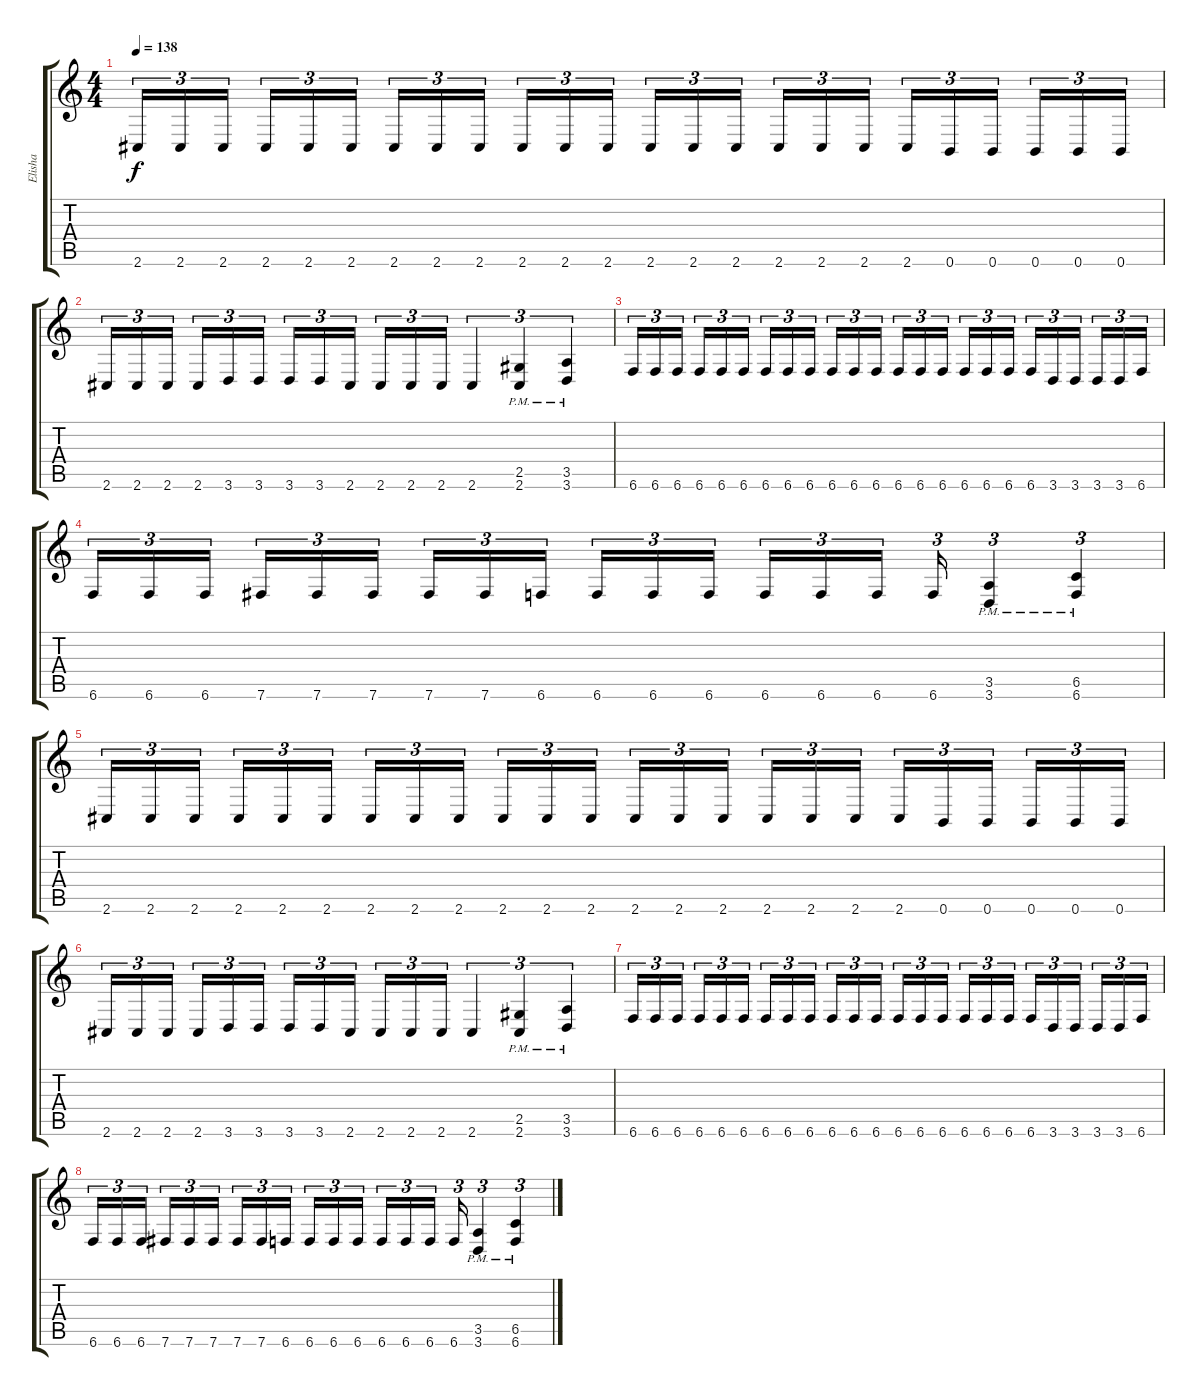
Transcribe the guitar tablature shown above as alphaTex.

\track ("Elisha" "Elisha") {instrument overdrivenguitar}
\staff {score tabs}
\tuning (Db4 Ab3 E3 B2 Gb2 B1) {hide}
\ts (4 4)
\tempo 138
\clef g2
\ks c
2.6.16{tu (3 2) dy f} 2.6.16{tu (3 2)} 2.6.16{tu (3 2) beam splitsecondary} 2.6.16{tu (3 2)} 2.6.16{tu (3 2)} 2.6.16{tu (3 2)} 2.6.16{tu (3 2)} 2.6.16{tu (3 2)} 2.6.16{tu (3 2) beam splitsecondary} 2.6.16{tu (3 2)} 2.6.16{tu (3 2)} 2.6.16{tu (3 2)} 2.6.16{tu (3 2)} 2.6.16{tu (3 2)} 2.6.16{tu (3 2) beam splitsecondary} 2.6.16{tu (3 2)} 2.6.16{tu (3 2)} 2.6.16{tu (3 2)} 2.6.16{tu (3 2)} 0.6.16{tu (3 2)} 0.6.16{tu (3 2) beam splitsecondary} 0.6.16{tu (3 2)} 0.6.16{tu (3 2)} 0.6.16{tu (3 2)} |
2.6.16{tu (3 2)} 2.6.16{tu (3 2)} 2.6.16{tu (3 2) beam splitsecondary} 2.6.16{tu (3 2)} 3.6.16{tu (3 2)} 3.6.16{tu (3 2)} 3.6.16{tu (3 2)} 3.6.16{tu (3 2)} 2.6.16{tu (3 2) beam splitsecondary} 2.6.16{tu (3 2)} 2.6.16{tu (3 2)} 2.6.16{tu (3 2)} 2.6.4{tu (3 2)} (2.5{pm} 2.6{pm}).4{tu (3 2)} (3.5{pm} 3.6{pm}).4{tu (3 2)} |
6.6.16{tu (3 2)} 6.6.16{tu (3 2)} 6.6.16{tu (3 2) beam splitsecondary} 6.6.16{tu (3 2)} 6.6.16{tu (3 2)} 6.6.16{tu (3 2)} 6.6.16{tu (3 2)} 6.6.16{tu (3 2)} 6.6.16{tu (3 2) beam splitsecondary} 6.6.16{tu (3 2)} 6.6.16{tu (3 2)} 6.6.16{tu (3 2)} 6.6.16{tu (3 2)} 6.6.16{tu (3 2)} 6.6.16{tu (3 2) beam splitsecondary} 6.6.16{tu (3 2)} 6.6.16{tu (3 2)} 6.6.16{tu (3 2)} 6.6.16{tu (3 2)} 3.6.16{tu (3 2)} 3.6.16{tu (3 2) beam splitsecondary} 3.6.16{tu (3 2)} 3.6.16{tu (3 2)} 6.6.16{tu (3 2)} |
6.6.16{tu (3 2)} 6.6.16{tu (3 2)} 6.6.16{tu (3 2) beam splitsecondary} 7.6.16{tu (3 2)} 7.6.16{tu (3 2)} 7.6.16{tu (3 2)} 7.6.16{tu (3 2)} 7.6.16{tu (3 2)} 6.6.16{tu (3 2) beam splitsecondary} 6.6.16{tu (3 2)} 6.6.16{tu (3 2)} 6.6.16{tu (3 2)} 6.6.16{tu (3 2)} 6.6.16{tu (3 2)} 6.6.16{tu (3 2) beam splitsecondary} 6.6.16{tu (3 2)} (3.5{pm} 3.6{pm}).4{tu (3 2)} (6.5{pm} 6.6{pm}).4{tu (3 2)} |
2.6.16{tu (3 2)} 2.6.16{tu (3 2)} 2.6.16{tu (3 2) beam splitsecondary} 2.6.16{tu (3 2)} 2.6.16{tu (3 2)} 2.6.16{tu (3 2)} 2.6.16{tu (3 2)} 2.6.16{tu (3 2)} 2.6.16{tu (3 2) beam splitsecondary} 2.6.16{tu (3 2)} 2.6.16{tu (3 2)} 2.6.16{tu (3 2)} 2.6.16{tu (3 2)} 2.6.16{tu (3 2)} 2.6.16{tu (3 2) beam splitsecondary} 2.6.16{tu (3 2)} 2.6.16{tu (3 2)} 2.6.16{tu (3 2)} 2.6.16{tu (3 2)} 0.6.16{tu (3 2)} 0.6.16{tu (3 2) beam splitsecondary} 0.6.16{tu (3 2)} 0.6.16{tu (3 2)} 0.6.16{tu (3 2)} |
2.6.16{tu (3 2)} 2.6.16{tu (3 2)} 2.6.16{tu (3 2) beam splitsecondary} 2.6.16{tu (3 2)} 3.6.16{tu (3 2)} 3.6.16{tu (3 2)} 3.6.16{tu (3 2)} 3.6.16{tu (3 2)} 2.6.16{tu (3 2) beam splitsecondary} 2.6.16{tu (3 2)} 2.6.16{tu (3 2)} 2.6.16{tu (3 2)} 2.6.4{tu (3 2)} (2.5{pm} 2.6{pm}).4{tu (3 2)} (3.5{pm} 3.6{pm}).4{tu (3 2)} |
6.6.16{tu (3 2)} 6.6.16{tu (3 2)} 6.6.16{tu (3 2) beam splitsecondary} 6.6.16{tu (3 2)} 6.6.16{tu (3 2)} 6.6.16{tu (3 2)} 6.6.16{tu (3 2)} 6.6.16{tu (3 2)} 6.6.16{tu (3 2) beam splitsecondary} 6.6.16{tu (3 2)} 6.6.16{tu (3 2)} 6.6.16{tu (3 2)} 6.6.16{tu (3 2)} 6.6.16{tu (3 2)} 6.6.16{tu (3 2) beam splitsecondary} 6.6.16{tu (3 2)} 6.6.16{tu (3 2)} 6.6.16{tu (3 2)} 6.6.16{tu (3 2)} 3.6.16{tu (3 2)} 3.6.16{tu (3 2) beam splitsecondary} 3.6.16{tu (3 2)} 3.6.16{tu (3 2)} 6.6.16{tu (3 2)} |
6.6.16{tu (3 2)} 6.6.16{tu (3 2)} 6.6.16{tu (3 2) beam splitsecondary} 7.6.16{tu (3 2)} 7.6.16{tu (3 2)} 7.6.16{tu (3 2)} 7.6.16{tu (3 2)} 7.6.16{tu (3 2)} 6.6.16{tu (3 2) beam splitsecondary} 6.6.16{tu (3 2)} 6.6.16{tu (3 2)} 6.6.16{tu (3 2)} 6.6.16{tu (3 2)} 6.6.16{tu (3 2)} 6.6.16{tu (3 2) beam splitsecondary} 6.6.16{tu (3 2)} (3.5{pm} 3.6{pm}).4{tu (3 2)} (6.5{pm} 6.6{pm}).4{tu (3 2)}
